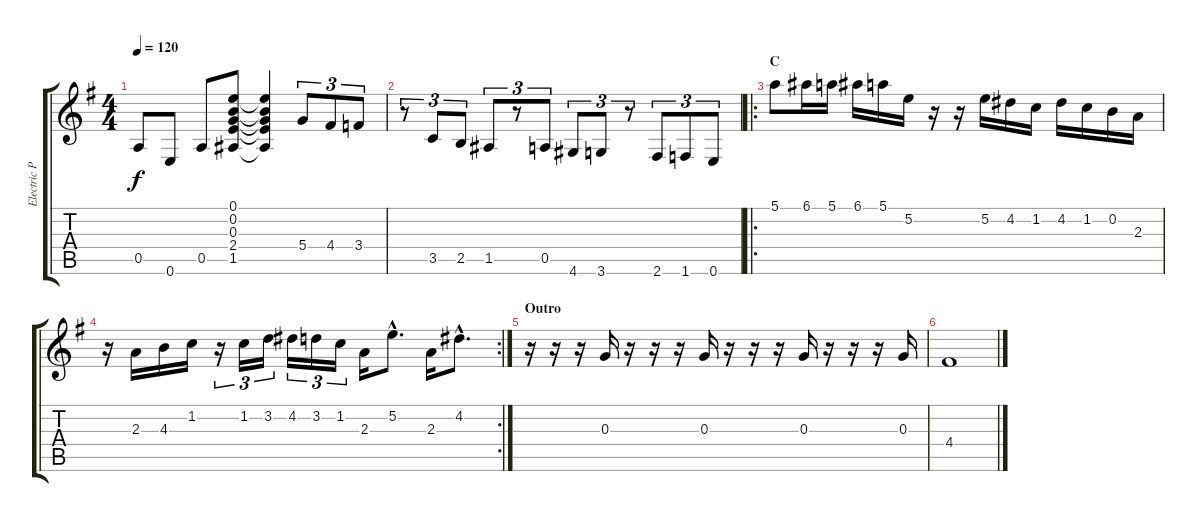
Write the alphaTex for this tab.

\track ("Electric Piano" "Electric P") {instrument electricpiano1}
\staff {score tabs}
\tuning (E5 B4 G4 D4 A3 E3) {hide}
\ts (4 4)
\tempo 120
\clef g2
\ks eminor
0.5.8{dy f} 0.6.8 0.5.8 (0.1 0.2 0.3 2.4 1.5).8 (0.1{t} 0.2{t} 0.3{t} 2.4{t} 1.5{t}).4 5.4.8{tu (3 2)} 4.4.8{tu (3 2)} 3.4.8{tu (3 2)} |
r.8{tu (3 2)} 3.5.8{tu (3 2)} 2.5.8{tu (3 2)} 1.5.8{tu (3 2)} r.8{tu (3 2)} 0.5.8{tu (3 2)} 4.6.8{tu (3 2)} 3.6.8{tu (3 2)} r.8{tu (3 2)} 2.6.8{tu (3 2)} 1.6.8{tu (3 2)} 0.6.8{tu (3 2)} |
\ro
\section ("" "C")
5.1.8 6.1.16 5.1.16 6.1.16 5.1.16 5.2.16 r.16 r.16 5.2.16 4.2.16 1.2.16 4.2.16 1.2.16 0.2.16 2.3.16 |
\rc 2
r.16 2.3.16 4.3.16 1.2.16 r.16{tu (3 2)} 1.2.16{tu (3 2)} 3.2.16{tu (3 2)} 4.2.16{tu (3 2)} 3.2.16{tu (3 2)} 1.2.16{tu (3 2)} 2.3.16 5.2{hac}.8{d} 2.3.16 4.2{hac}.8{d} |
\section ("" "Outro")
r.16 r.16 r.16 0.3.16 r.16 r.16 r.16 0.3.16 r.16 r.16 r.16 0.3.16 r.16 r.16 r.16 0.3.16 |
4.4.1
